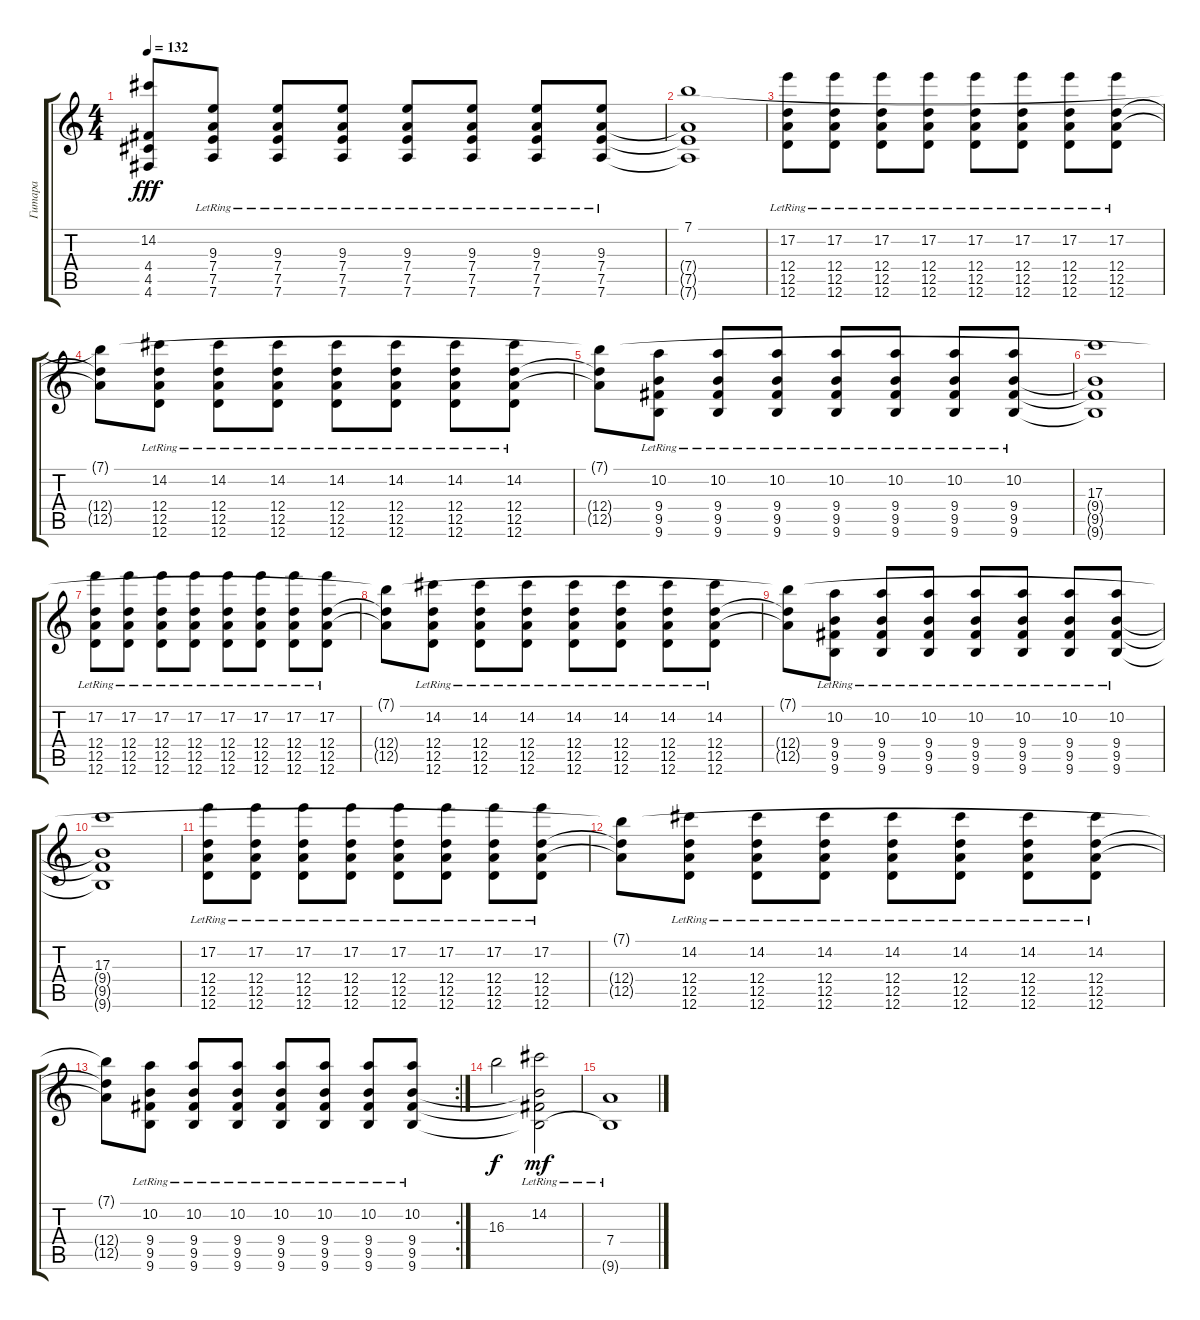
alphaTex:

\track ("Гитара" "Гитара") {instrument distortionguitar}
\staff {score tabs}
\tuning (E4 B3 G3 D3 A2 D2) {hide}
\ts (4 4)
\tempo 132
\clef g2
\ks c
(14.2{t} 4.4{t} 4.5{t} 4.6{t}).8{dy fff} (9.3{lr} 7.4{lr} 7.5{lr} 7.6{lr}).8 (9.3{lr} 7.4{lr} 7.5{lr} 7.6{lr}).8 (9.3{lr} 7.4{lr} 7.5{lr} 7.6{lr}).8 (9.3{lr} 7.4{lr} 7.5{lr} 7.6{lr}).8 (9.3{lr} 7.4{lr} 7.5{lr} 7.6{lr}).8 (9.3{lr} 7.4{lr} 7.5{lr} 7.6{lr}).8 (9.3{lr} 7.4{lr} 7.5{lr} 7.6{lr}).8 |
(7.1 7.4{t} 7.5{t} 7.6{t}).1 |
(17.2{lr} 12.4{lr} 12.5{lr} 12.6{lr}).8 (17.2{lr} 12.4{lr} 12.5{lr} 12.6{lr}).8 (17.2{lr} 12.4{lr} 12.5{lr} 12.6{lr}).8 (17.2{lr} 12.4 12.5{lr} 12.6{lr}).8 (17.2{lr} 12.4{lr} 12.5{lr} 12.6{lr}).8 (17.2{lr} 12.4{lr} 12.5{lr} 12.6{lr}).8 (17.2{lr} 12.4{lr} 12.5{lr} 12.6{lr}).8 (17.2{lr} 12.4{lr} 12.5{lr} 12.6{lr}).8 |
(7.1{t} 12.4{t} 12.5{t}).8 (14.2{lr} 12.4{lr} 12.5 12.6).8 (14.2{lr} 12.4{lr} 12.5 12.6).8 (14.2{lr} 12.4{lr} 12.5 12.6).8 (14.2{lr} 12.4{lr} 12.5 12.6).8 (14.2{lr} 12.4{lr} 12.5 12.6).8 (14.2{lr} 12.4{lr} 12.5 12.6).8 (14.2{lr} 12.4{lr} 12.5 12.6).8 |
(7.1{t} 12.4{t} 12.5{t}).8 (10.2{lr} 9.4{lr} 9.5 9.6).8 (10.2{lr} 9.4{lr} 9.5 9.6).8 (10.2{lr} 9.4{lr} 9.5 9.6).8 (10.2{lr} 9.4{lr} 9.5 9.6).8 (10.2{lr} 9.4{lr} 9.5 9.6).8 (10.2{lr} 9.4{lr} 9.5 9.6).8 (10.2{lr} 9.4{lr} 9.5 9.6).8 |
(17.3 9.4{t} 9.5{t} 9.6{t}).1 |
(17.2{lr} 12.4{lr} 12.5{lr} 12.6{lr}).8 (17.2{lr} 12.4{lr} 12.5{lr} 12.6{lr}).8 (17.2{lr} 12.4{lr} 12.5{lr} 12.6{lr}).8 (17.2{lr} 12.4{lr} 12.5{lr} 12.6{lr}).8 (17.2{lr} 12.4{lr} 12.5{lr} 12.6{lr}).8 (17.2{lr} 12.4{lr} 12.5{lr} 12.6{lr}).8 (17.2{lr} 12.4{lr} 12.5{lr} 12.6{lr}).8 (17.2{lr} 12.4{lr} 12.5{lr} 12.6{lr}).8 |
(7.1{t} 12.4{t} 12.5{t}).8 (14.2{lr} 12.4{lr} 12.5 12.6).8 (14.2{lr} 12.4{lr} 12.5 12.6).8 (14.2{lr} 12.4{lr} 12.5 12.6).8 (14.2{lr} 12.4{lr} 12.5 12.6).8 (14.2{lr} 12.4{lr} 12.5 12.6).8 (14.2{lr} 12.4{lr} 12.5 12.6).8 (14.2{lr} 12.4{lr} 12.5 12.6).8 |
(7.1{t} 12.4{t} 12.5{t}).8 (10.2{lr} 9.4{lr} 9.5 9.6).8 (10.2{lr} 9.4{lr} 9.5 9.6).8 (10.2{lr} 9.4{lr} 9.5 9.6).8 (10.2{lr} 9.4{lr} 9.5 9.6).8 (10.2{lr} 9.4{lr} 9.5 9.6).8 (10.2{lr} 9.4{lr} 9.5 9.6).8 (10.2{lr} 9.4{lr} 9.5 9.6).8 |
(17.3 9.4{t} 9.5{t} 9.6{t}).1 |
(17.2{lr} 12.4{lr} 12.5{lr} 12.6{lr}).8 (17.2{lr} 12.4{lr} 12.5{lr} 12.6{lr}).8 (17.2{lr} 12.4{lr} 12.5{lr} 12.6{lr}).8 (17.2{lr} 12.4{lr} 12.5{lr} 12.6{lr}).8 (17.2{lr} 12.4{lr} 12.5{lr} 12.6{lr}).8 (17.2{lr} 12.4{lr} 12.5{lr} 12.6{lr}).8 (17.2{lr} 12.4{lr} 12.5{lr} 12.6{lr}).8 (17.2{lr} 12.4{lr} 12.5{lr} 12.6{lr}).8 |
(7.1{t} 12.4{t} 12.5{t}).8 (14.2{lr} 12.4{lr} 12.5 12.6).8 (14.2{lr} 12.4{lr} 12.5 12.6).8 (14.2{lr} 12.4{lr} 12.5 12.6).8 (14.2{lr} 12.4{lr} 12.5 12.6).8 (14.2{lr} 12.4{lr} 12.5 12.6).8 (14.2{lr} 12.4{lr} 12.5 12.6).8 (14.2{lr} 12.4{lr} 12.5 12.6).8 |
\rc 2
(7.1{t} 12.4{t} 12.5{t}).8 (10.2{lr} 9.4{lr} 9.5 9.6).8 (10.2{lr} 9.4{lr} 9.5 9.6).8 (10.2{lr} 9.4{lr} 9.5 9.6).8 (10.2{lr} 9.4{lr} 9.5 9.6).8 (10.2{lr} 9.4{lr} 9.5 9.6).8 (10.2{lr} 9.4{lr} 9.5 9.6).8 (10.2{lr} 9.4{lr} 9.5 9.6).8 |
16.3.2{dy f} (14.2{lr} 9.4{t} 9.5{t} 9.6{t}).2{dy mf} |
(7.4{lr} 9.6{t}).1{volume 6}
